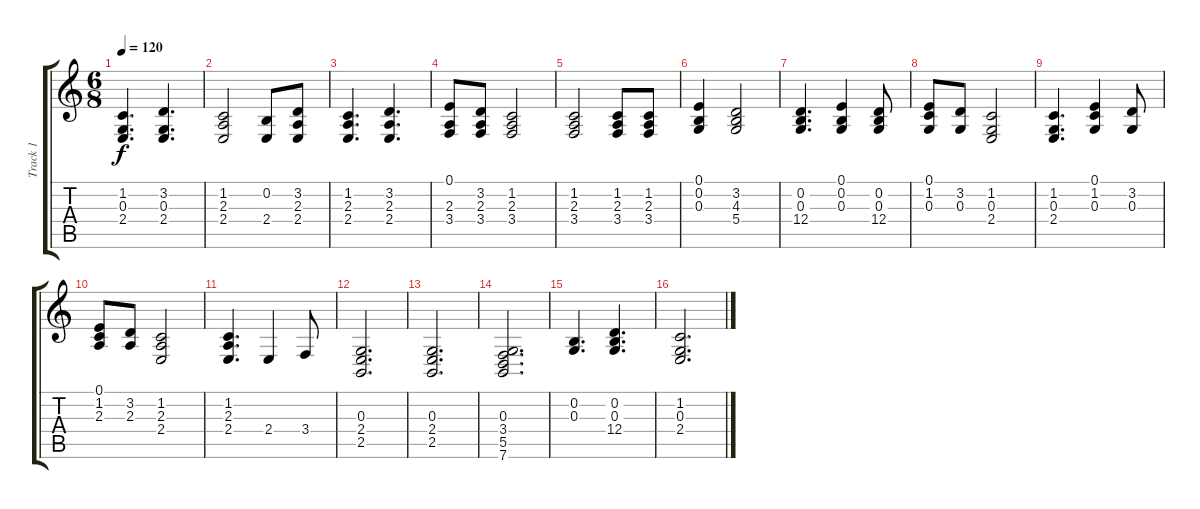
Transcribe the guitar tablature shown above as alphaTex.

\track ("Track 1" "Track 1") {instrument acousticgrandpiano}
\staff {score tabs}
\tuning (E4 B3 G3 D3 A2 E2) {hide}
\ts (6 8)
\tempo 120
\clef g2
\ks c
(1.2 0.3 2.4).4{d dy f} (3.2 0.3 2.4).4{d} |
(1.2 2.3 2.4).2 (0.2 2.4).8 (3.2 2.3 2.4).8 |
(1.2 2.3 2.4).4{d} (3.2 2.3 2.4).4{d} |
(0.1 2.3 3.4).8 (3.2 2.3 3.4).8 (1.2 2.3 3.4).2 |
(1.2 2.3 3.4).2 (1.2 2.3 3.4).8 (1.2 2.3 3.4).8 |
(0.1 0.2 0.3).4 (3.2 4.3 5.4).2 |
(0.2 0.3 12.4).4{d} (0.1 0.2 0.3).4 (0.2 0.3 12.4).8 |
(0.1 1.2 0.3).8 (3.2 0.3).8 (1.2 0.3 2.4).2 |
(1.2 0.3 2.4).4{d} (0.1 1.2 0.3).4 (3.2 0.3).8 |
(0.1 1.2 2.3).8 (3.2 2.3).8 (1.2 2.3 2.4).2 |
(1.2 2.3 2.4).4{d} 2.4.4 3.4.8 |
(0.3 2.4 2.5).2{d} |
(0.3 2.4 2.5).2{d} |
(0.3 3.4 5.5 7.6).2{d} |
(0.2 0.3).4{d} (0.2 0.3 12.4).4{d} |
(1.2 0.3 2.4).2{d}
